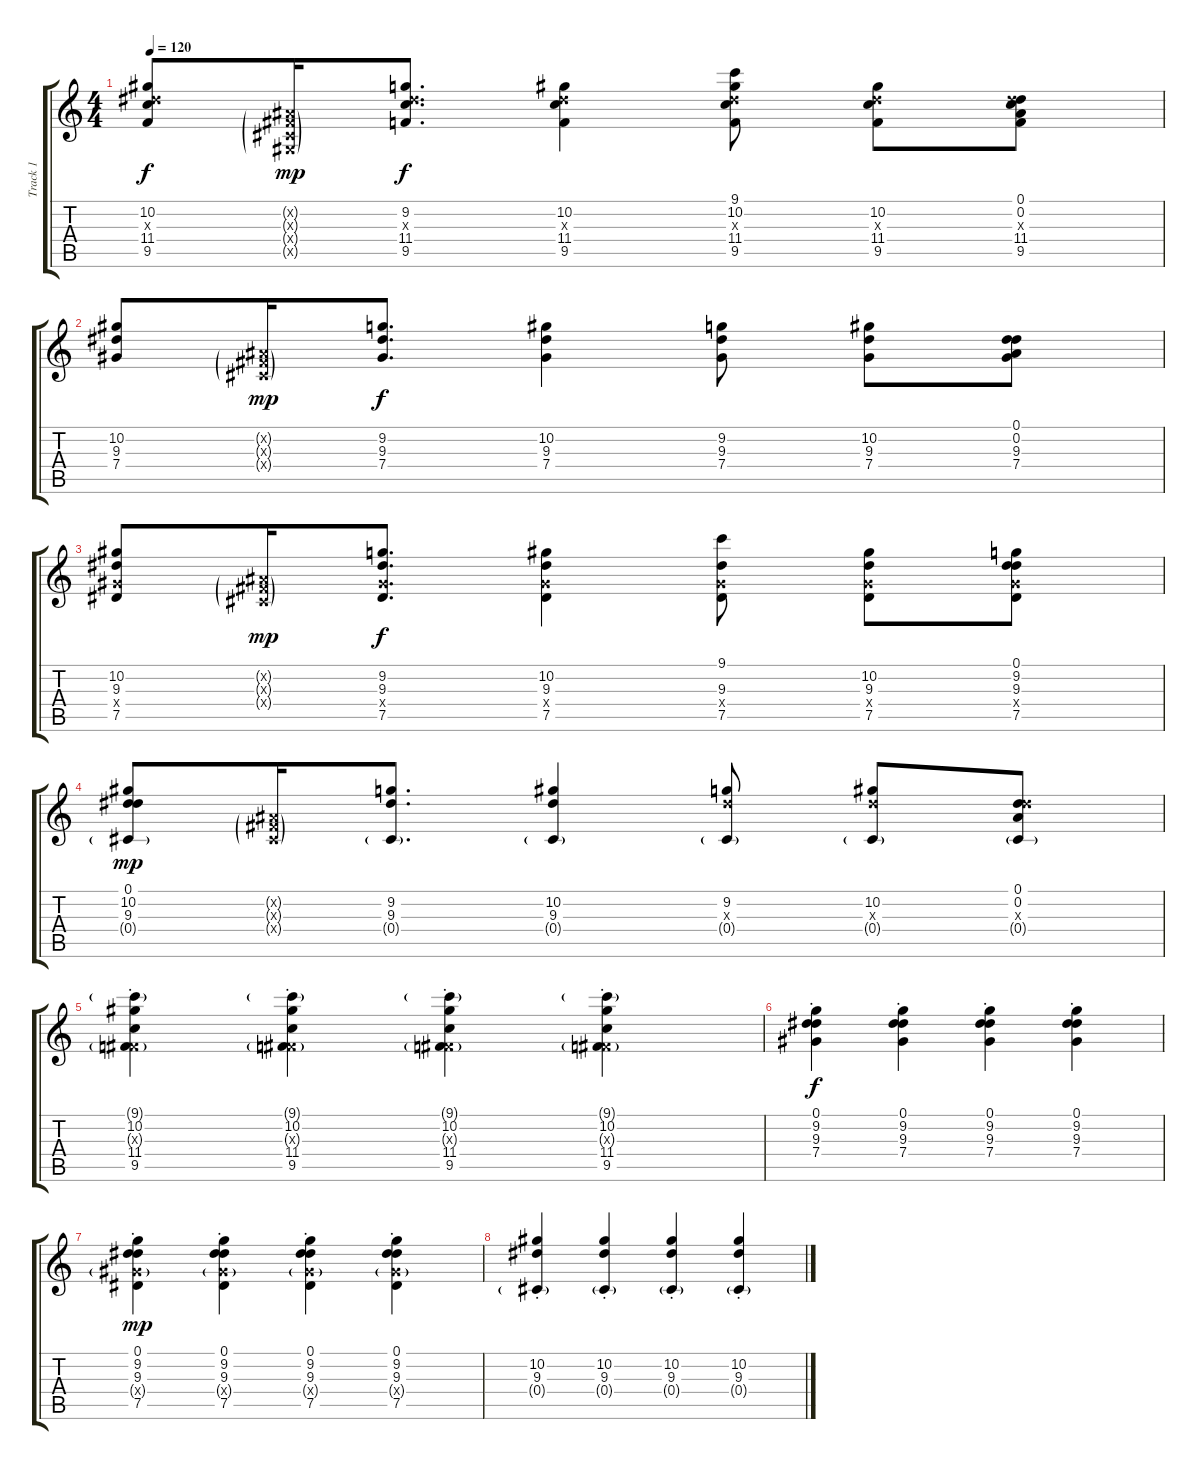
\track ("Track 1" "Track 1") {instrument acousticguitarsteel}
\staff {score tabs}
\tuning (Eb4 Bb3 Gb3 Db3 Ab2 Eb2) {hide}
\ts (4 4)
\tempo 120
\clef g2
\ks c
(10.2 9.3{x} 11.4 9.5).8{dy f} (0.2{g x} 0.3{g x} 0.4{g x} 0.5{g x}).16{dy mp} (9.2 9.3{x} 11.4 9.5).8{d dy f} (10.2 9.3{x} 11.4 9.5).4 (9.1 10.2 9.3{x} 11.4 9.5).8 (10.2 9.3{x} 11.4 9.5).8 (0.1 0.2 9.3{x} 11.4 9.5).8 |
(10.2 9.3 7.4).8 (0.2{g x} 0.3{g x} 0.4{g x}).16{dy mp} (9.2 9.3 7.4).8{d dy f} (10.2 9.3 7.4).4 (9.2 9.3 7.4).8 (10.2 9.3 7.4).8 (0.1 0.2 9.3 7.4).8 |
(10.2 9.3 7.4{x} 7.5).8 (0.2{g x} 0.3{g x} 0.4{g x}).16{dy mp} (9.2 9.3 7.4{x} 7.5).8{d dy f} (10.2 9.3 7.4{x} 7.5).4 (9.1 9.3 7.4{x} 7.5).8 (10.2 9.3 7.4{x} 7.5).8 (0.1 9.2 9.3 7.4{x} 7.5).8 |
(0.1 10.2 9.3 0.4{g}).8{dy mp} (0.2{g x} 0.3{g x} 0.4{g x}).16 (9.2 9.3 0.4{g}).8{d} (10.2 9.3 0.4{g}).4 (9.2 9.3{x} 0.4{g}).8 (10.2 9.3{x} 0.4{g}).8 (0.1 0.2 9.3{x} 0.4{g}).8 |
(9.1{g st} 10.2{st} 0.3{g x} 11.4{st} 9.5{st}).4 (9.1{g st} 10.2{st} 0.3{g x} 11.4{st} 9.5{st}).4 (9.1{g st} 10.2{st} 0.3{g x} 11.4{st} 9.5{st}).4 (9.1{g st} 10.2{st} 0.3{g x} 11.4{st} 9.5{st}).4 |
(0.1{st} 9.2{st} 9.3 7.4{st}).4{dy f} (0.1{st} 9.2{st} 9.3 7.4{st}).4 (0.1{st} 9.2{st} 9.3 7.4{st}).4 (0.1{st} 9.2{st} 9.3 7.4{st}).4 |
(0.1{st} 9.2{st} 9.3{st} 7.4{g st x} 7.5{st}).4{dy mp} (0.1{st} 9.2{st} 9.3{st} 7.4{g st x} 7.5{st}).4 (0.1{st} 9.2{st} 9.3{st} 7.4{g st x} 7.5{st}).4 (0.1{st} 9.2{st} 9.3{st} 7.4{g st x} 7.5{st}).4 |
(10.2{st} 9.3{st} 0.4{g st}).4 (10.2{st} 9.3{st} 0.4{g st}).4 (10.2{st} 9.3{st} 0.4{g st}).4 (10.2{st} 9.3{st} 0.4{g st}).4
